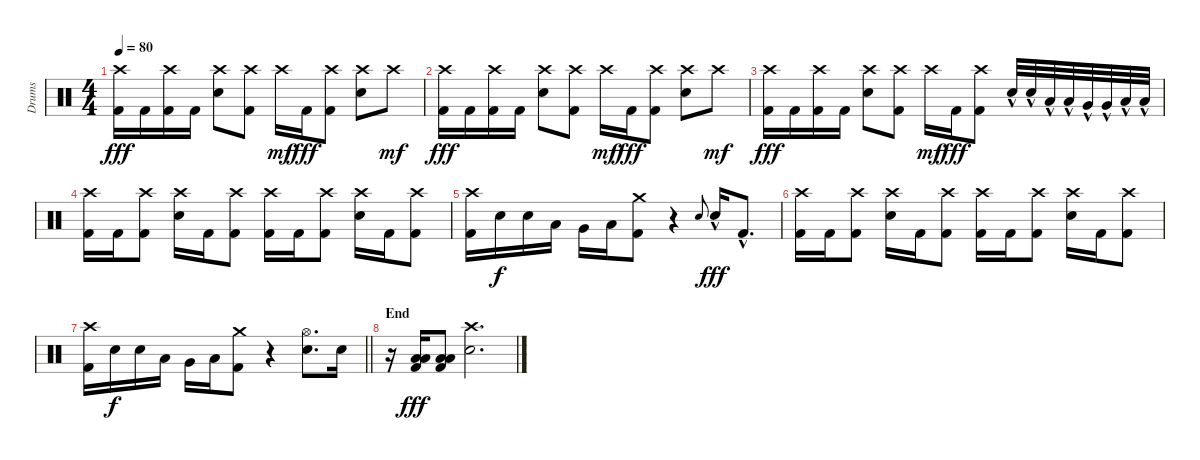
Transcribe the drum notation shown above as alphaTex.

\track ("Drums" "Drums") {instrument percussion}
\staff {score}
\articulation defaults
\ts (4 4)
\tempo 80
\clef neutral
\ks c
("Crash high (hit)" "Kick (hit) 2").16{dy fff} "Kick (hit) 2".16 ("Crash high (hit)" "Kick (hit) 2").16 "Kick (hit) 2".16 ("Crash high (hit)" "Snare (hit) 2").8 ("Crash high (hit)" "Kick (hit) 2").8 "Crash high (hit)".16{dy mf} "Kick (hit) 2".16{dy fff} ("Crash high (hit)" "Kick (hit) 2").8 ("Crash high (hit)" "Snare (hit) 2").8 "Crash high (hit)".8{dy mf} |
("Crash high (hit)" "Kick (hit) 2").16{dy fff} "Kick (hit) 2".16 ("Crash high (hit)" "Kick (hit) 2").16 "Kick (hit) 2".16 ("Crash high (hit)" "Snare (hit) 2").8 ("Crash high (hit)" "Kick (hit) 2").8 "Crash high (hit)".16{dy mf} "Kick (hit) 2".16{dy fff} ("Crash high (hit)" "Kick (hit) 2").8 ("Crash high (hit)" "Snare (hit) 2").8 "Crash high (hit)".8{dy mf} |
("Crash high (hit)" "Kick (hit) 2").16{dy fff} "Kick (hit) 2".16 ("Crash high (hit)" "Kick (hit) 2").16 "Kick (hit) 2".16 ("Crash high (hit)" "Snare (hit) 2").8 ("Crash high (hit)" "Kick (hit) 2").8 "Crash high (hit)".16{dy mf} "Kick (hit) 2".16{dy fff} ("Crash high (hit)" "Kick (hit) 2").8 "Snare (hit) 2"{hac}.32 "Snare (hit) 2"{hac}.32 "Low Tom (hit)"{hac}.32 "Low Tom (hit)"{hac}.32 "Very Low Tom (hit)"{hac}.32 "Very Low Tom (hit)"{hac}.32 "Low Floor Tom (hit)"{hac}.32 "Low Floor Tom (hit)"{hac}.32 |
("Crash high (hit)" "Kick (hit) 2").16 "Kick (hit) 2".16 ("Crash high (hit)" "Kick (hit) 2").8 ("Crash high (hit)" "Snare (hit) 2").16 "Kick (hit) 2".16 ("Crash high (hit)" "Kick (hit) 2").8 ("Crash high (hit)" "Kick (hit) 2").16 "Kick (hit) 2".16 ("Crash high (hit)" "Kick (hit) 2").8 ("Crash high (hit)" "Snare (hit) 2").16 "Kick (hit) 2".16 ("Crash high (hit)" "Kick (hit) 2").8 |
("Crash high (hit)" "Kick (hit) 2").16 "Snare (hit) 2".16{dy f} "Snare (hit) 2".16 "Low Tom (hit)".16 "Very Low Tom (hit)".16 "Low Floor Tom (hit)".16 ("Crash medium (hit)" "Kick (hit) 2").8 r.4 "Snare (hit) 2".8{gr onbeat} "Snare (hit) 2"{hac}.16{dy fff} "Kick (hit) 2"{hac}.8{d} |
("Crash high (hit)" "Kick (hit) 2").16 "Kick (hit) 2".16 ("Crash high (hit)" "Kick (hit) 2").8 ("Crash high (hit)" "Snare (hit) 2").16 "Kick (hit) 2".16 ("Crash high (hit)" "Kick (hit) 2").8 ("Crash high (hit)" "Kick (hit) 2").16 "Kick (hit) 2".16 ("Crash high (hit)" "Kick (hit) 2").8 ("Crash high (hit)" "Snare (hit) 2").16 "Kick (hit) 2".16 ("Crash high (hit)" "Kick (hit) 2").8 |
\barLineRight lightlight
("Crash high (hit)" "Kick (hit) 2").16 "Snare (hit) 2".16{dy f} "Snare (hit) 2".16 "Low Tom (hit)".16 "Very Low Tom (hit)".16 "Low Floor Tom (hit)".16 ("Crash medium (hit)" "Kick (hit) 2").8 r.4 ("Hi-Hat (open)" "Snare (hit) 2").8{d} "Snare (hit) 2".16 |
\section ("" "End")
r.16 ("Low Tom (hit)" "Low Floor Tom (hit)" "Kick (hit) 2").16{dy fff} ("Low Tom (hit)" "Low Floor Tom (hit)" "Kick (hit) 2").8 ("Crash high (hit)" "Snare (hit) 2").2{d}
